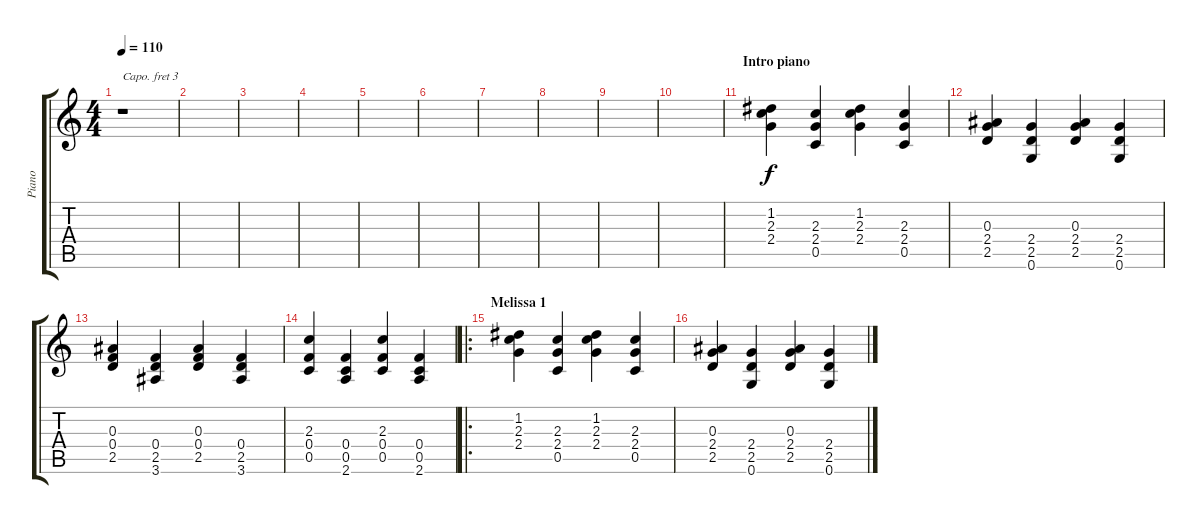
\track ("Piano" "Piano") {instrument acousticguitarnylon}
\staff {score tabs}
\capo 3
\tuning (E4 B3 G3 D3 A2 E2) {hide}
\ts (4 4)
\tempo 110
\clef g2
\ks c
r.1{dy f instrument acousticguitarnylon} |
|
|
|
|
|
|
|
|
|
\section ("" "Intro piano")
(1.2 2.3 2.4).4 (2.3 2.4 0.5).4 (1.2 2.3 2.4).4 (2.3 2.4 0.5).4 |
(0.3 2.4 2.5).4 (2.4 2.5 0.6).4 (0.3 2.4 2.5).4 (2.4 2.5 0.6).4 |
(0.3 0.4 2.5).4 (0.4 2.5 3.6).4 (0.3 0.4 2.5).4 (0.4 2.5 3.6).4 |
(2.3 0.4 0.5).4 (0.4 0.5 2.6).4 (2.3 0.4 0.5).4 (0.4 0.5 2.6).4 |
\ro
\section ("" "Melissa 1")
(1.2 2.3 2.4).4 (2.3 2.4 0.5).4 (1.2 2.3 2.4).4 (2.3 2.4 0.5).4 |
(0.3 2.4 2.5).4 (2.4 2.5 0.6).4 (0.3 2.4 2.5).4 (2.4 2.5 0.6).4
